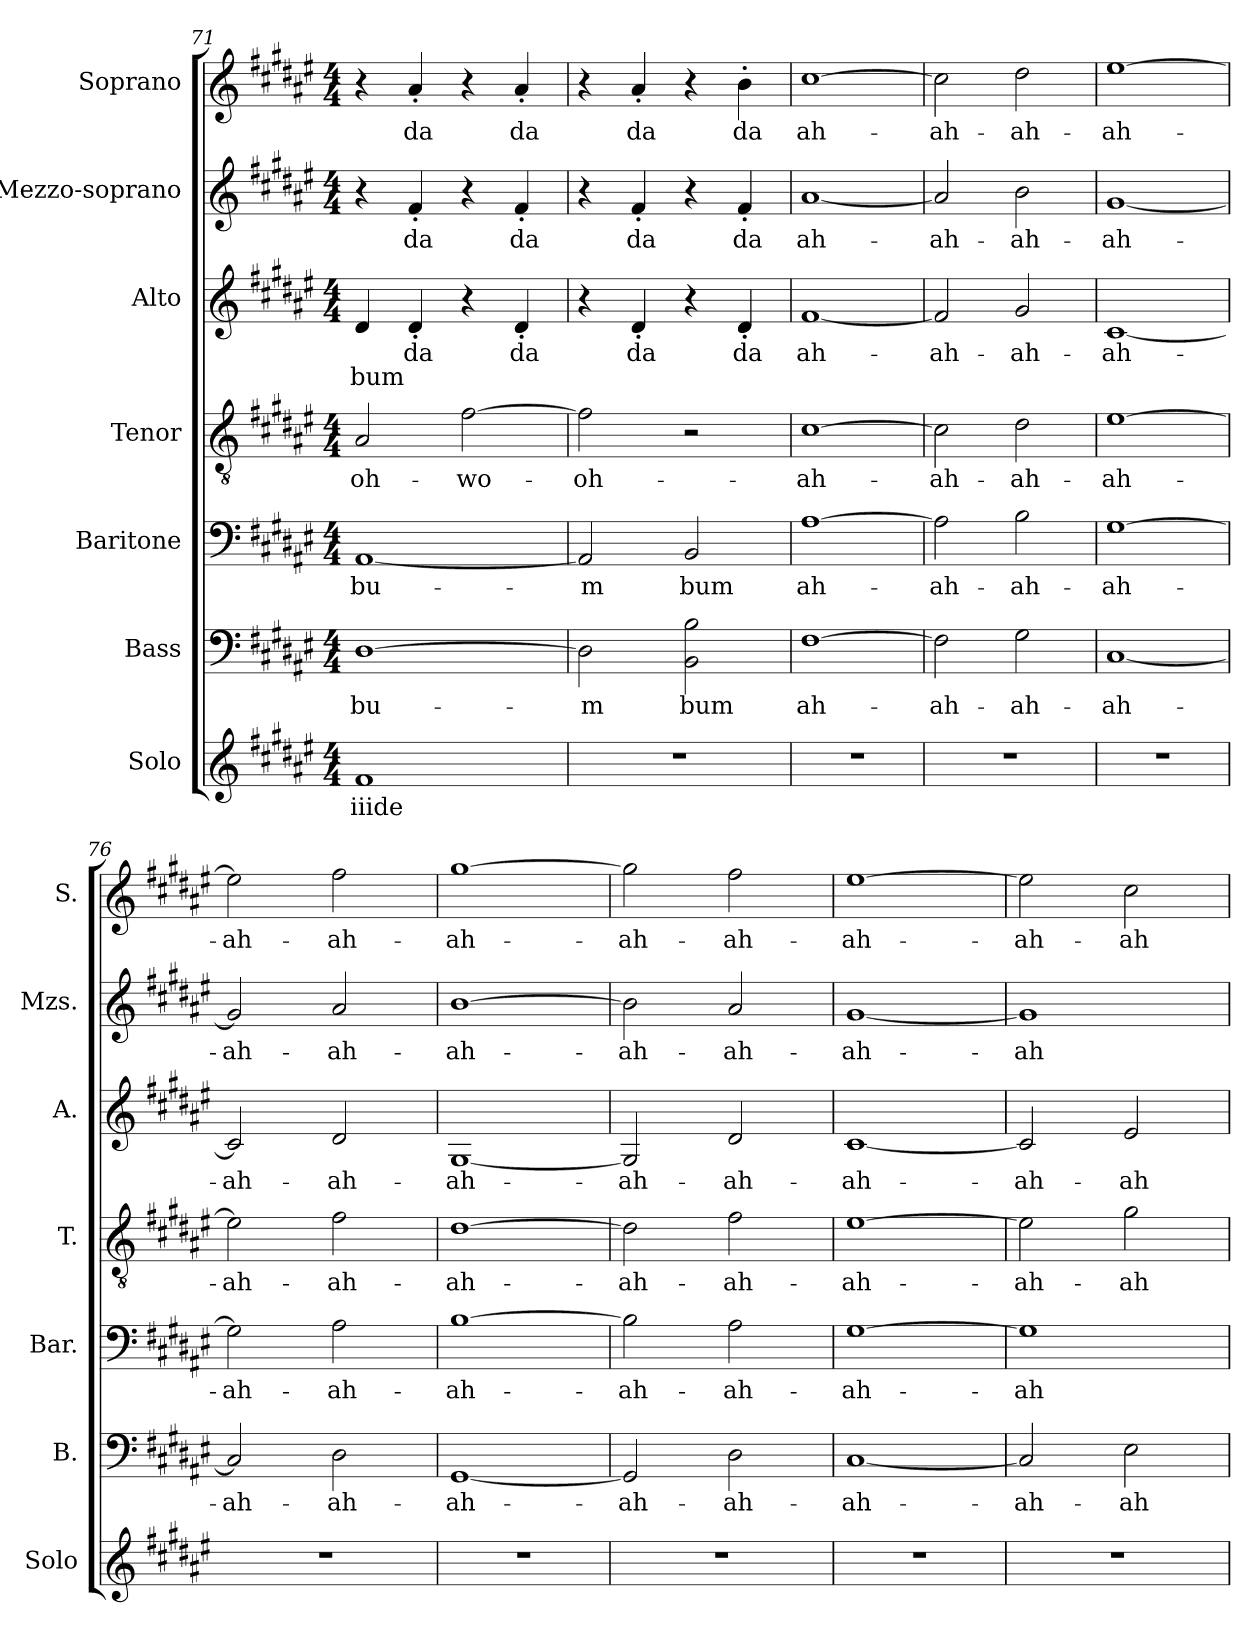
**kern	**text	**kern	**text	**kern	**text	**kern	**text	**kern	**text	**text	**kern	**text	**kern	**text
*part7	*part7	*part6	*part6	*part5	*part5	*part4	*part4	*part3	*part3	*part3	*part2	*part2	*part1	*part1
*staff7	*staff7	*staff6	*staff6	*staff5	*staff5	*staff4	*staff4	*staff3	*staff3	*staff3	*staff2	*staff2	*staff1	*staff1
*I"Solo	*	*I"Bass	*	*I"Baritone	*	*I"Tenor	*	*I"Alto	*	*	*I"Mezzo-soprano	*	*I"Soprano	*
*I'Solo	*	*I'B.	*	*I'Bar.	*	*I'T.	*	*I'A.	*	*	*I'Mzs.	*	*I'S.	*
*clefG2	*	*clefF4	*	*clefF4	*	*clefGv2	*	*clefG2	*	*	*clefG2	*	*clefG2	*
*k[f#c#g#d#a#e#]	*	*k[f#c#g#d#a#e#]	*	*k[f#c#g#d#a#e#]	*	*k[f#c#g#d#a#e#]	*	*k[f#c#g#d#a#e#]	*	*	*k[f#c#g#d#a#e#]	*	*k[f#c#g#d#a#e#]	*
*M4/4	*	*M4/4	*	*M4/4	*	*M4/4	*	*M4/4	*	*	*M4/4	*	*M4/4	*
=71	=71	=71	=71	=71	=71	=71	=71	=71	=71	=71	=71	=71	=71	=71
1f#	-iiide	[1D#	bu-	[1AA#	bu-	2A#/	oh-	4d#/	.	bum	4r	.	4r	.
.	.	.	.	.	.	.	.	4d#'/	da	.	4f#'/	da	4a#'/	da
.	.	.	.	.	.	[2f#\	-wo-	4r	.	.	4r	.	4r	.
.	.	.	.	.	.	.	.	4d#'/	da	.	4f#'/	da	4a#'/	da
!!LO:PB:g=z
=72	=72	=72	=72	=72	=72	=72	=72	=72	=72	=72	=72	=72	=72	=72
1r	.	2D#\]	-m	2AA#/]	-m	2f#\]	-oh-	4r	.	.	4r	.	4r	.
.	.	.	.	.	.	.	.	4d#'/	da	.	4f#'/	da	4a#'/	da
.	.	2BB\ 2B\	bum	2BB/	bum	2r	.	4r	.	.	4r	.	4r	.
.	.	.	.	.	.	.	.	4d#'/	da	.	4f#'/	da	4b'\	da
=73	=73	=73	=73	=73	=73	=73	=73	=73	=73	=73	=73	=73	=73	=73
1r	.	[1F#	ah-	[1A#	ah-	[1c#	ah-	[1f#	ah-	.	[1a#	ah-	[1cc#	ah-
=74	=74	=74	=74	=74	=74	=74	=74	=74	=74	=74	=74	=74	=74	=74
1r	.	2F#\]	-ah-	2A#\]	-ah-	2c#\]	-ah-	2f#/]	-ah-	.	2a#/]	-ah-	2cc#\]	-ah-
.	.	2G#\	-ah-	2B\	-ah-	2d#\	-ah-	2g#/	-ah-	.	2b\	-ah-	2dd#\	-ah-
=75	=75	=75	=75	=75	=75	=75	=75	=75	=75	=75	=75	=75	=75	=75
1r	.	[1C#	-ah-	[1G#	-ah-	[1e#	-ah-	[1c#	-ah-	.	[1g#	-ah-	[1ee#	-ah-
=76	=76	=76	=76	=76	=76	=76	=76	=76	=76	=76	=76	=76	=76	=76
1r	.	2C#/]	-ah-	2G#\]	-ah-	2e#\]	-ah-	2c#/]	-ah-	.	2g#/]	-ah-	2ee#\]	-ah-
.	.	2D#\	-ah-	2A#\	-ah-	2f#\	-ah-	2d#/	-ah-	.	2a#/	-ah-	2ff#\	-ah-
=77	=77	=77	=77	=77	=77	=77	=77	=77	=77	=77	=77	=77	=77	=77
1r	.	[1GG#	-ah-	[1B	-ah-	[1d#	-ah-	[1G#	-ah-	.	[1b	-ah-	[1gg#	-ah-
=78	=78	=78	=78	=78	=78	=78	=78	=78	=78	=78	=78	=78	=78	=78
1r	.	2GG#/]	-ah-	2B\]	-ah-	2d#\]	-ah-	2G#/]	-ah-	.	2b\]	-ah-	2gg#\]	-ah-
.	.	2D#\	-ah-	2A#\	-ah-	2f#\	-ah-	2d#/	-ah-	.	2a#/	-ah-	2ff#\	-ah-
=79	=79	=79	=79	=79	=79	=79	=79	=79	=79	=79	=79	=79	=79	=79
1r	.	[1C#	-ah-	[1G#	-ah-	[1e#	-ah-	[1c#	-ah-	.	[1g#	-ah-	[1ee#	-ah-
=80	=80	=80	=80	=80	=80	=80	=80	=80	=80	=80	=80	=80	=80	=80
1r	.	2C#/]	-ah-	1G#]	-ah-	2e#\]	-ah-	2c#/]	-ah-	.	1g#]	-ah-	2ee#\]	-ah-
.	.	2E#\	-ah-	.	.	2g#\	-ah-	2e#/	-ah-	.	.	.	2cc#\	-ah-
=	=	=	=	=	=	=	=	=	=	=	=	=	=	=
*-	*-	*-	*-	*-	*-	*-	*-	*-	*-	*-	*-	*-	*-	*-
